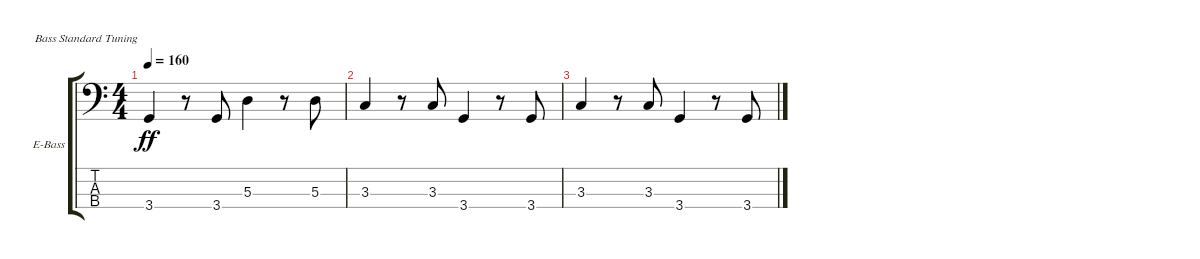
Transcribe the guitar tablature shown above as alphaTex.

\defaultSystemsLayout 4
\bracketExtendMode groupsimilarinstruments
\firstSystemTrackNameOrientation horizontal
\otherSystemsTrackNameOrientation horizontal
\track ("Electric Bass" "E-Bass") {instrument electricbassfinger}
\staff {score tabs}
\tuning (G2 D2 A1 E1)
\ts (4 4)
\tempo 160
\clef f4
\ks c
3.4.4{dy ff} r.8 3.4.8 5.3.4 r.8 5.3.8 |
3.3.4 r.8 3.3.8 3.4.4 r.8 3.4.8 |
3.3.4 r.8 3.3.8 3.4.4 r.8 3.4.8
